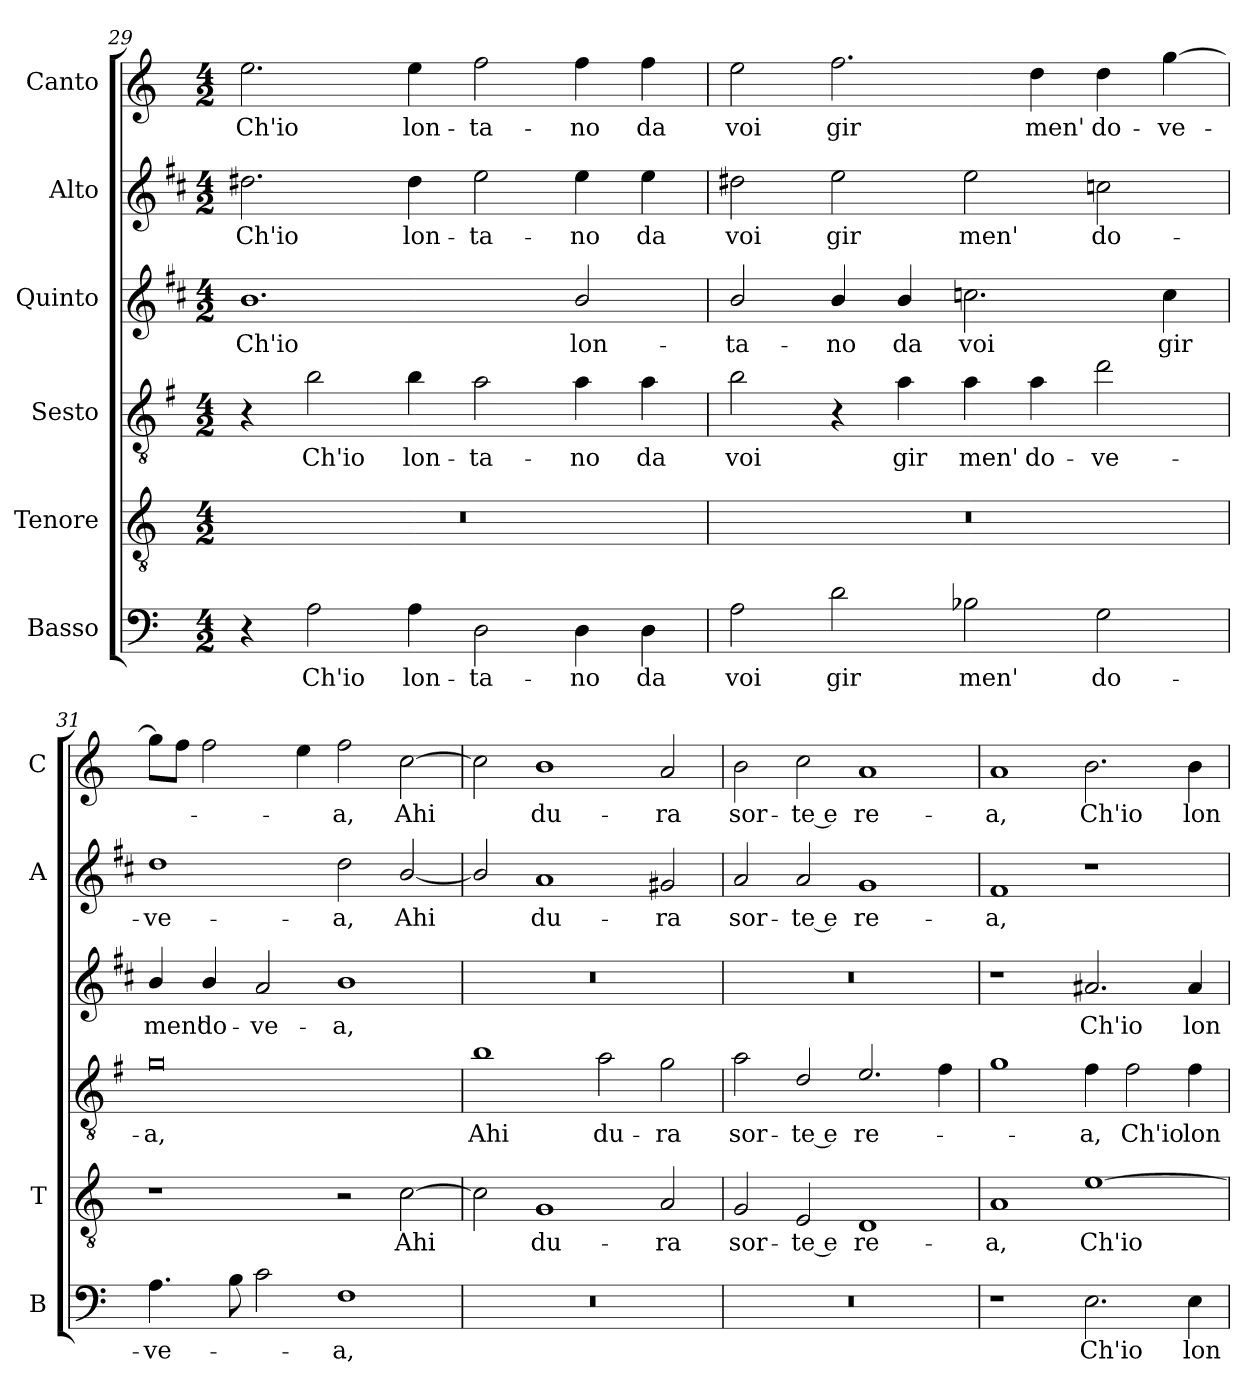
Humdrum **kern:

**kern	**text	**kern	**text	**kern	**text	**kern	**text	**kern	**text	**kern	**text
*part6	*part6	*part5	*part5	*part4	*part4	*part3	*part3	*part2	*part2	*part1	*part1
*staff6	*staff6	*staff5	*staff5	*staff4	*staff4	*staff3	*staff3	*staff2	*staff2	*staff1	*staff1
*I"Basso	*	*I"Tenore	*	*I"Sesto	*	*I"Quinto	*	*I"Alto	*	*I"Canto	*
*I'B	*	*I'T	*	*	*	*	*	*I'A	*	*I'C	*
*clefF4	*	*clefGv2	*	*clefGv2	*	*clefG2	*	*clefG2	*	*clefG2	*
*	*	*	*	*ITrd4c7	*	*ITrd1c2	*	*ITrd1c2	*	*	*
*k[]	*	*k[]	*	*k[]	*	*k[]	*	*k[]	*	*k[]	*
*C:	*	*C:	*	*C:	*	*C:	*	*C:	*	*C:	*
*M4/2	*	*M4/2	*	*M4/2	*	*M4/2	*	*M4/2	*	*M4/2	*
=29	=29	=29	=29	=29	=29	=29	=29	=29	=29	=29	=29
!	!	!	!	!	!	!	!LO:LY:b	!	!LO:LY:b	!	!LO:LY:b
4r	.	0r	.	4r	.	1.a	Ch'io	2.cc#X\	Ch'io	2.ee\	Ch'io
!	!LO:LY:b	!	!	!	!LO:LY:b	!	!	!	!	!	!
2A\	Ch'io	.	.	2e\	Ch'io	.	.	.	.	.	.
!	!LO:LY:b	!	!	!	!LO:LY:b	!	!	!	!LO:LY:b	!	!LO:LY:b
4A\	lon-	.	.	4e\	lon-	.	.	4cc#\	lon-	4ee\	lon-
!	!LO:LY:b	!	!	!	!LO:LY:b	!	!	!	!LO:LY:b	!	!LO:LY:b
2D\	-ta-	.	.	2d\	-ta-	.	.	2dd\	-ta-	2ff\	-ta-
!	!LO:LY:b	!	!	!	!LO:LY:b	!	!LO:LY:b	!	!LO:LY:b	!	!LO:LY:b
4D\	-no	.	.	4d\	-no	2a/	lon-	4dd\	-no	4ff\	-no
!	!LO:LY:b	!	!	!	!LO:LY:b	!	!	!	!LO:LY:b	!	!LO:LY:b
4D\	da	.	.	4d\	da	.	.	4dd\	da	4ff\	da
!!LO:LB:g=z
=30	=30	=30	=30	=30	=30	=30	=30	=30	=30	=30	=30
!	!LO:LY:b	!	!	!	!LO:LY:b	!	!LO:LY:b	!	!LO:LY:b	!	!LO:LY:b
2A\	voi	0r	.	2e\	voi	2a/	-ta-	2cc#X\	voi	2ee\	voi
!	!LO:LY:b	!	!	!	!	!	!LO:LY:b	!	!LO:LY:b	!	!LO:LY:b
2d\	gir	.	.	4r	.	4a/	-no	2dd\	gir	2.ff\	gir
!	!	!	!	!	!LO:LY:b	!	!LO:LY:b	!	!	!	!
.	.	.	.	4d\	gir	4a/	da	.	.	.	.
!	!LO:LY:b	!	!	!	!LO:LY:b	!	!LO:LY:b	!	!LO:LY:b	!	!
2B-X\	men'	.	.	4d\	men'	2.b-X\	voi	2dd\	men'	.	.
!	!	!	!	!	!LO:LY:b	!	!	!	!	!	!LO:LY:b
.	.	.	.	4d\	do-	.	.	.	.	4dd\	men'
!	!LO:LY:b	!	!	!	!LO:LY:b	!	!	!	!LO:LY:b	!	!LO:LY:b
2G\	do-	.	.	2g\	-ve-	.	.	2b-X\	do-	4dd\	do-
!	!	!	!	!	!	!	!LO:LY:b	!	!	!	!LO:LY:b
.	.	.	.	.	.	4b-\	gir	.	.	[4gg\	-ve-
=31	=31	=31	=31	=31	=31	=31	=31	=31	=31	=31	=31
!	!LO:LY:b	!	!	!	!LO:LY:b	!	!LO:LY:b	!	!LO:LY:b	!	!
4.A\	-ve-	1r	.	0c	-a,	4a/	men'	1cc	-ve-	8gg\L]	.
.	.	.	.	.	.	.	.	.	.	8ff\J	.
!	!	!	!	!	!	!	!LO:LY:b	!	!	!	!
.	.	.	.	.	.	4a/	do-	.	.	2ff\	.
8B\	.	.	.	.	.	.	.	.	.	.	.
!	!	!	!	!	!	!	!LO:LY:b	!	!	!	!
2c\	.	.	.	.	.	2g/	-ve-	.	.	.	.
.	.	.	.	.	.	.	.	.	.	4ee\	.
!	!LO:LY:b	!	!	!	!	!	!LO:LY:b	!	!LO:LY:b	!	!LO:LY:b
1F	-a,	2r	.	.	.	1a	-a,	2cc\	-a,	2ff\	-a,
!	!	!	!LO:LY:b	!	!	!	!	!	!LO:LY:b	!	!LO:LY:b
.	.	[2c\	Ahi	.	.	.	.	[2a/	Ahi	[2cc\	Ahi
=32	=32	=32	=32	=32	=32	=32	=32	=32	=32	=32	=32
!	!	!	!	!	!LO:LY:b	!	!	!	!	!	!
0r	.	2c\]	.	1e	Ahi	0r	.	2a/]	.	2cc\]	.
!	!	!	!LO:LY:b	!	!	!	!	!	!LO:LY:b	!	!LO:LY:b
.	.	1G	du-	.	.	.	.	1g	du-	1b	du-
!	!	!	!	!	!LO:LY:b	!	!	!	!	!	!
.	.	.	.	2d\	du-	.	.	.	.	.	.
!	!	!	!LO:LY:b	!	!LO:LY:b	!	!	!	!LO:LY:b	!	!LO:LY:b
.	.	2A/	-ra	2c\	-ra	.	.	2f#X/	-ra	2a/	-ra
=33	=33	=33	=33	=33	=33	=33	=33	=33	=33	=33	=33
!	!	!	!LO:LY:b	!	!LO:LY:b	!	!	!	!LO:LY:b	!	!LO:LY:b
0r	.	2G/	sor-	2d\	sor-	0r	.	2g/	sor-	2b\	sor-
!	!	!	!LO:LY:b	!	!LO:LY:b	!	!	!	!LO:LY:b	!	!LO:LY:b
.	.	2E/	-te e	2G/	-te e	.	.	2g/	-te e	2cc\	-te e
!	!	!	!LO:LY:b	!	!LO:LY:b	!	!	!	!LO:LY:b	!	!LO:LY:b
.	.	1D	re-	2.A/	re-	.	.	1f	re-	1a	re-
.	.	.	.	4B\	.	.	.	.	.	.	.
=34	=34	=34	=34	=34	=34	=34	=34	=34	=34	=34	=34
!	!	!	!LO:LY:b	!	!	!	!	!	!LO:LY:b	!	!LO:LY:b
1r	.	1A	-a,	1c	.	1r	.	1e	-a,	1a	-a,
!	!LO:LY:b	!	!LO:LY:b	!	!LO:LY:b	!	!LO:LY:b	!	!	!	!LO:LY:b
2.E\	Ch'io	[1e	Ch'io	4B\	-a,	2.g#X/	Ch'io	1r	.	2.b\	Ch'io
!	!	!	!	!	!LO:LY:b	!	!	!	!	!	!
.	.	.	.	2B\	Ch'io	.	.	.	.	.	.
!	!LO:LY:b	!	!	!	!LO:LY:b	!	!LO:LY:b	!	!	!	!LO:LY:b
4E\	lon-	.	.	4B\	lon-	4g#/	lon-	.	.	4b\	lon-
=	=	=	=	=	=	=	=	=	=	=	=
*-	*-	*-	*-	*-	*-	*-	*-	*-	*-	*-	*-
